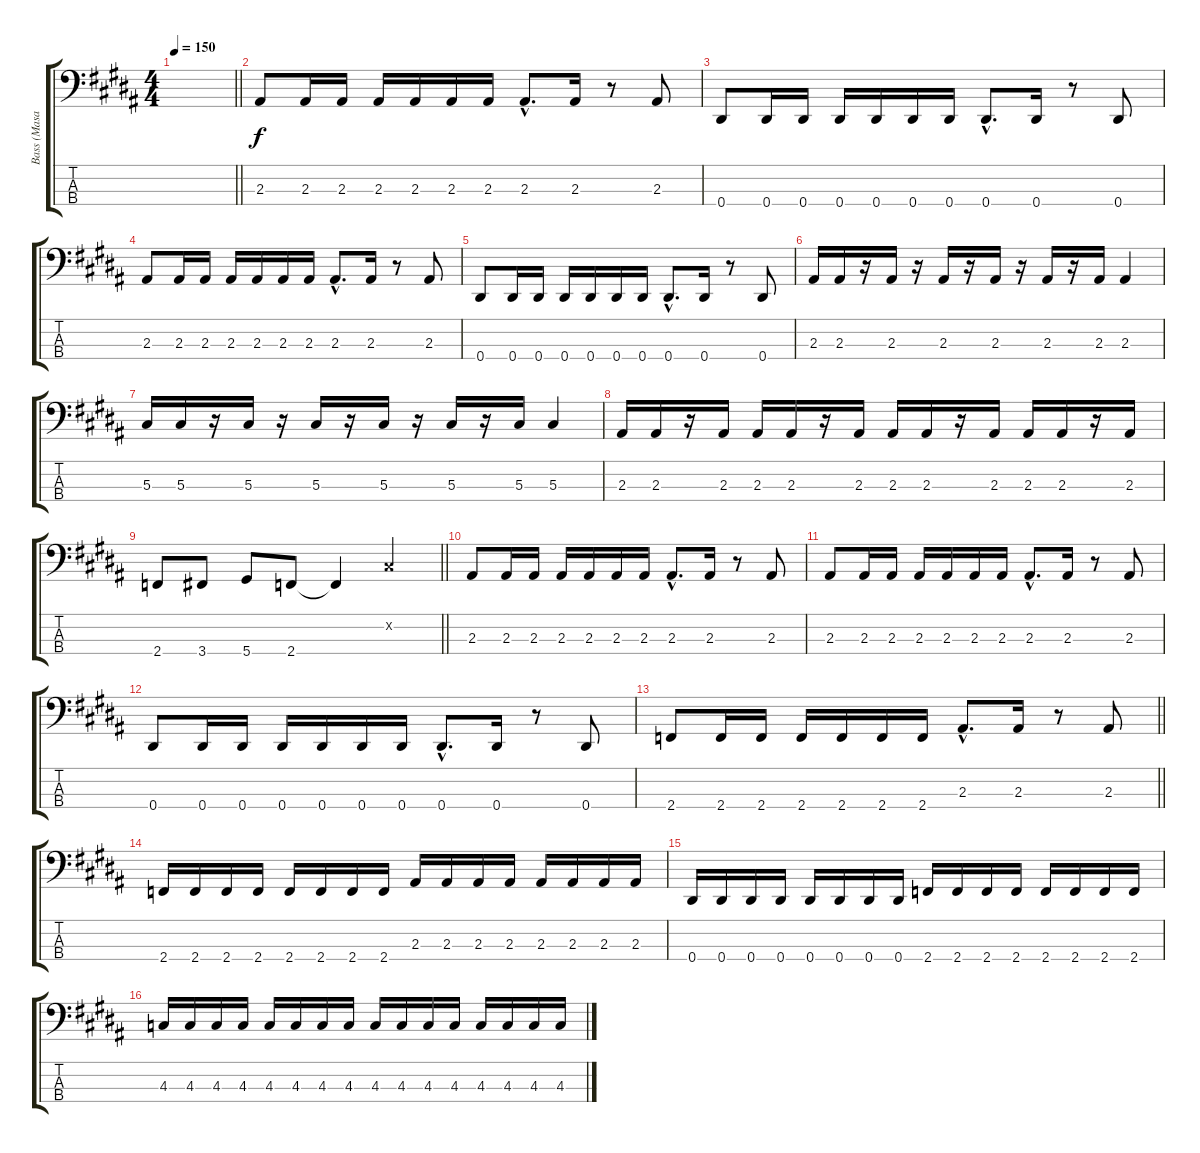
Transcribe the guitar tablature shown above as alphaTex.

\track ("Bass (Masaki)" "Bass (Masa") {instrument electricbassfinger}
\staff {score tabs}
\tuning (Gb2 Db2 Ab1 Eb1) {hide}
\ts (4 4)
\tempo 150
\clef f4
\barLineRight lightlight
\ks b
|
2.3.8 2.3.16 2.3.16 2.3.16 2.3.16 2.3.16 2.3.16 2.3{hac}.8{d} 2.3.16 r.8 2.3.8 |
0.4.8 0.4.16 0.4.16 0.4.16 0.4.16 0.4.16 0.4.16 0.4{hac}.8{d} 0.4.16 r.8 0.4.8 |
2.3.8 2.3.16 2.3.16 2.3.16 2.3.16 2.3.16 2.3.16 2.3{hac}.8{d} 2.3.16 r.8 2.3.8 |
0.4.8 0.4.16 0.4.16 0.4.16 0.4.16 0.4.16 0.4.16 0.4{hac}.8{d} 0.4.16 r.8 0.4.8 |
2.3.16 2.3.16 r.16 2.3.16 r.16 2.3.16 r.16 2.3.16 r.16 2.3.16 r.16 2.3.16 2.3.4 |
5.3.16 5.3.16 r.16 5.3.16 r.16 5.3.16 r.16 5.3.16 r.16 5.3.16 r.16 5.3.16 5.3.4 |
2.3.16 2.3.16 r.16 2.3.16 2.3.16 2.3.16 r.16 2.3.16 2.3.16 2.3.16 r.16 2.3.16 2.3.16 2.3.16 r.16 2.3.16 |
\barLineRight lightlight
2.4.8 3.4.8 5.4.8 2.4.8 2.4{t}.4 0.2{x}.4 |
2.3.8 2.3.16 2.3.16 2.3.16 2.3.16 2.3.16 2.3.16 2.3{hac}.8{d} 2.3.16 r.8 2.3.8 |
2.3.8 2.3.16 2.3.16 2.3.16 2.3.16 2.3.16 2.3.16 2.3{hac}.8{d} 2.3.16 r.8 2.3.8 |
0.4.8 0.4.16 0.4.16 0.4.16 0.4.16 0.4.16 0.4.16 0.4{hac}.8{d} 0.4.16 r.8 0.4.8 |
\barLineRight lightlight
2.4.8 2.4.16 2.4.16 2.4.16 2.4.16 2.4.16 2.4.16 2.3{hac}.8{d} 2.3.16 r.8 2.3.8 |
2.4.16 2.4.16 2.4.16 2.4.16 2.4.16 2.4.16 2.4.16 2.4.16 2.3.16 2.3.16 2.3.16 2.3.16 2.3.16 2.3.16 2.3.16 2.3.16 |
0.4.16 0.4.16 0.4.16 0.4.16 0.4.16 0.4.16 0.4.16 0.4.16 2.4.16 2.4.16 2.4.16 2.4.16 2.4.16 2.4.16 2.4.16 2.4.16 |
4.3.16 4.3.16 4.3.16 4.3.16 4.3.16 4.3.16 4.3.16 4.3.16 4.3.16 4.3.16 4.3.16 4.3.16 4.3.16 4.3.16 4.3.16 4.3.16
